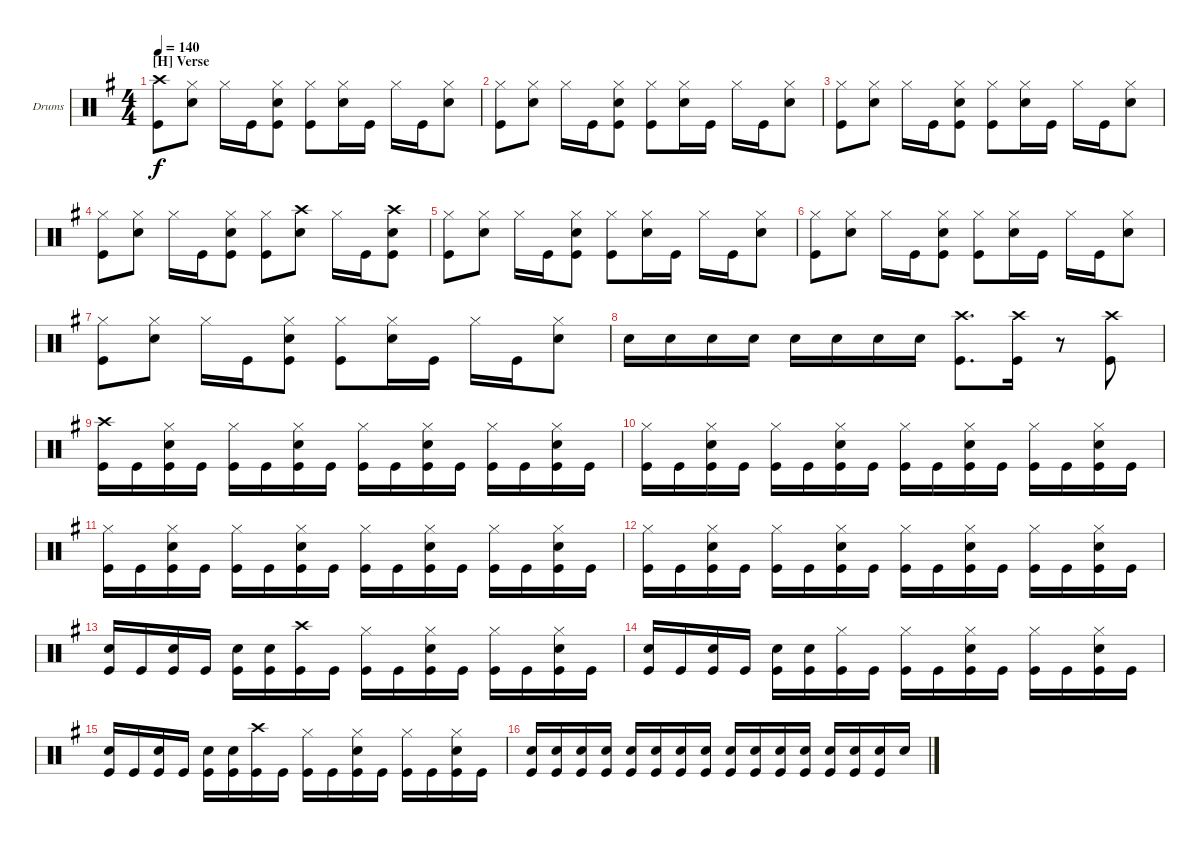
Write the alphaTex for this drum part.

\bracketExtendMode groupsimilarinstruments
\firstSystemTrackNameOrientation horizontal
\otherSystemsTrackNameOrientation horizontal
\track ("Drumkit" "Drums") {instrument percussion}
\staff {score}
\articulation defaults
\ts (4 4)
\section ("H" "Verse")
\tempo 140
\clef neutral
\scale
1.07314
\ks g
("Kick (hit)" "Crash high (hit)").8{dy f} ("Snare (hit) 2" "Hi-Hat (closed)").8 "Hi-Hat (closed)".16 "Kick (hit)".16 ("Kick (hit)" "Snare (hit) 2" "Hi-Hat (closed)").8 ("Kick (hit)" "Hi-Hat (closed)").8 ("Snare (hit) 2" "Hi-Hat (closed)").16 "Kick (hit)".16 "Hi-Hat (closed)".16 "Kick (hit)".16 ("Snare (hit) 2" "Hi-Hat (closed)").8 |
\scale
0.92686 ("Hi-Hat (closed)" "Kick (hit)").8 ("Snare (hit) 2" "Hi-Hat (closed)").8 "Hi-Hat (closed)".16 "Kick (hit)".16 ("Kick (hit)" "Snare (hit) 2" "Hi-Hat (closed)").8 ("Kick (hit)" "Hi-Hat (closed)").8 ("Snare (hit) 2" "Hi-Hat (closed)").16 "Kick (hit)".16 "Hi-Hat (closed)".16 "Kick (hit)".16 ("Snare (hit) 2" "Hi-Hat (closed)").8 |
\scale
1.04288 ("Hi-Hat (closed)" "Kick (hit)").8 ("Snare (hit) 2" "Hi-Hat (closed)").8 "Hi-Hat (closed)".16 "Kick (hit)".16 ("Snare (hit) 2" "Hi-Hat (closed)" "Kick (hit)").8 ("Hi-Hat (closed)" "Kick (hit)").8 ("Snare (hit) 2" "Hi-Hat (closed)").16 "Kick (hit)".16 "Hi-Hat (closed)".16 "Kick (hit)".16 ("Snare (hit) 2" "Hi-Hat (closed)").8 |
\scale
0.957125 ("Hi-Hat (closed)" "Kick (hit)").8 ("Snare (hit) 2" "Hi-Hat (closed)").8 "Hi-Hat (closed)".16 "Kick (hit)".16 ("Kick (hit)" "Snare (hit) 2" "Hi-Hat (closed)").8 ("Hi-Hat (closed)" "Kick (hit)").8 ("Crash high (hit)" "Snare (hit) 2").8 "Hi-Hat (closed)".16 "Kick (hit)".16 ("Kick (hit)" "Crash high (hit)" "Snare (hit) 2").8 |
\scale
1.04288 ("Hi-Hat (closed)" "Kick (hit)").8 ("Snare (hit) 2" "Hi-Hat (closed)").8 "Hi-Hat (closed)".16 "Kick (hit)".16 ("Kick (hit)" "Snare (hit) 2" "Hi-Hat (closed)").8 ("Kick (hit)" "Hi-Hat (closed)").8 ("Snare (hit) 2" "Hi-Hat (closed)").16 "Kick (hit)".16 "Hi-Hat (closed)".16 "Kick (hit)".16 ("Snare (hit) 2" "Hi-Hat (closed)").8 |
\scale
0.957125 ("Hi-Hat (closed)" "Kick (hit)").8 ("Snare (hit) 2" "Hi-Hat (closed)").8 "Hi-Hat (closed)".16 "Kick (hit)".16 ("Kick (hit)" "Snare (hit) 2" "Hi-Hat (closed)").8 ("Kick (hit)" "Hi-Hat (closed)").8 ("Snare (hit) 2" "Hi-Hat (closed)").16 "Kick (hit)".16 "Hi-Hat (closed)".16 "Kick (hit)".16 ("Snare (hit) 2" "Hi-Hat (closed)").8 |
\scale
1.04288 ("Hi-Hat (closed)" "Kick (hit)").8 ("Snare (hit) 2" "Hi-Hat (closed)").8 "Hi-Hat (closed)".16 "Kick (hit)".16 ("Kick (hit)" "Snare (hit) 2" "Hi-Hat (closed)").8 ("Kick (hit)" "Hi-Hat (closed)").8 ("Snare (hit) 2" "Hi-Hat (closed)").16 "Kick (hit)".16 "Hi-Hat (closed)".16 "Kick (hit)".16 ("Snare (hit) 2" "Hi-Hat (closed)").8 |
\scale
0.957125 "Snare (hit) 2".16 "Snare (hit) 2".16 "Snare (hit) 2".16 "Snare (hit) 2".16 "Snare (hit) 2".16 "Snare (hit) 2".16 "Snare (hit) 2".16 "Snare (hit) 2".16 ("Crash high (hit)" "Kick (hit)").8{d} ("Crash high (hit)" "Kick (hit)").16 r.8 ("Crash high (hit)" "Kick (hit)").8 |
\scale
1.04288 ("Crash high (hit)" "Kick (hit)").16 "Kick (hit)".16 ("Snare (hit) 2" "Hi-Hat (closed)" "Kick (hit)").16 "Kick (hit)".16 ("Hi-Hat (closed)" "Kick (hit)").16 "Kick (hit)".16 ("Snare (hit) 2" "Hi-Hat (closed)" "Kick (hit)").16 "Kick (hit)".16 ("Hi-Hat (closed)" "Kick (hit)").16 "Kick (hit)".16 ("Snare (hit) 2" "Hi-Hat (closed)" "Kick (hit)").16 "Kick (hit)".16 ("Hi-Hat (closed)" "Kick (hit)").16 "Kick (hit)".16 ("Snare (hit) 2" "Hi-Hat (closed)" "Kick (hit)").16 "Kick (hit)".16 |
\scale
0.957125 ("Hi-Hat (closed)" "Kick (hit)").16 "Kick (hit)".16 ("Snare (hit) 2" "Hi-Hat (closed)" "Kick (hit)").16 "Kick (hit)".16 ("Hi-Hat (closed)" "Kick (hit)").16 "Kick (hit)".16 ("Snare (hit) 2" "Hi-Hat (closed)" "Kick (hit)").16 "Kick (hit)".16 ("Hi-Hat (closed)" "Kick (hit)").16 "Kick (hit)".16 ("Snare (hit) 2" "Hi-Hat (closed)" "Kick (hit)").16 "Kick (hit)".16 ("Hi-Hat (closed)" "Kick (hit)").16 "Kick (hit)".16 ("Snare (hit) 2" "Hi-Hat (closed)" "Kick (hit)").16 "Kick (hit)".16 |
\scale
1.04288 ("Hi-Hat (closed)" "Kick (hit)").16 "Kick (hit)".16 ("Snare (hit) 2" "Hi-Hat (closed)" "Kick (hit)").16 "Kick (hit)".16 ("Hi-Hat (closed)" "Kick (hit)").16 "Kick (hit)".16 ("Snare (hit) 2" "Hi-Hat (closed)" "Kick (hit)").16 "Kick (hit)".16 ("Hi-Hat (closed)" "Kick (hit)").16 "Kick (hit)".16 ("Snare (hit) 2" "Hi-Hat (closed)" "Kick (hit)").16 "Kick (hit)".16 ("Hi-Hat (closed)" "Kick (hit)").16 "Kick (hit)".16 ("Snare (hit) 2" "Hi-Hat (closed)" "Kick (hit)").16 "Kick (hit)".16 |
\scale
0.957125 ("Hi-Hat (closed)" "Kick (hit)").16 "Kick (hit)".16 ("Snare (hit) 2" "Hi-Hat (closed)" "Kick (hit)").16 "Kick (hit)".16 ("Hi-Hat (closed)" "Kick (hit)").16 "Kick (hit)".16 ("Snare (hit) 2" "Hi-Hat (closed)" "Kick (hit)").16 "Kick (hit)".16 ("Hi-Hat (closed)" "Kick (hit)").16 "Kick (hit)".16 ("Snare (hit) 2" "Hi-Hat (closed)" "Kick (hit)").16 "Kick (hit)".16 ("Hi-Hat (closed)" "Kick (hit)").16 "Kick (hit)".16 ("Snare (hit) 2" "Hi-Hat (closed)" "Kick (hit)").16 "Kick (hit)".16 |
\scale
1.04288 ("Snare (hit) 2" "Kick (hit)").16 "Kick (hit)".16 ("Snare (hit) 2" "Kick (hit)").16 "Kick (hit)".16 ("Snare (hit) 2" "Kick (hit)").16 ("Snare (hit) 2" "Kick (hit)").16 ("Crash high (hit)" "Kick (hit)").16 "Kick (hit)".16 ("Hi-Hat (closed)" "Kick (hit)").16 "Kick (hit)".16 ("Snare (hit) 2" "Hi-Hat (closed)" "Kick (hit)").16 "Kick (hit)".16 ("Hi-Hat (closed)" "Kick (hit)").16 "Kick (hit)".16 ("Snare (hit) 2" "Hi-Hat (closed)" "Kick (hit)").16 "Kick (hit)".16 |
\scale
0.957125 ("Snare (hit) 2" "Kick (hit)").16 "Kick (hit)".16 ("Snare (hit) 2" "Kick (hit)").16 "Kick (hit)".16 ("Snare (hit) 2" "Kick (hit)").16 ("Snare (hit) 2" "Kick (hit)").16 ("Hi-Hat (closed)" "Kick (hit)").16 "Kick (hit)".16 ("Hi-Hat (closed)" "Kick (hit)").16 "Kick (hit)".16 ("Snare (hit) 2" "Hi-Hat (closed)" "Kick (hit)").16 "Kick (hit)".16 ("Hi-Hat (closed)" "Kick (hit)").16 "Kick (hit)".16 ("Snare (hit) 2" "Hi-Hat (closed)" "Kick (hit)").16 "Kick (hit)".16 |
\scale
1.04288 ("Snare (hit) 2" "Kick (hit)").16 "Kick (hit)".16 ("Snare (hit) 2" "Kick (hit)").16 "Kick (hit)".16 ("Snare (hit) 2" "Kick (hit)").16 ("Snare (hit) 2" "Kick (hit)").16 ("Crash high (hit)" "Kick (hit)").16 "Kick (hit)".16 ("Hi-Hat (closed)" "Kick (hit)").16 "Kick (hit)".16 ("Snare (hit) 2" "Hi-Hat (closed)" "Kick (hit)").16 "Kick (hit)".16 ("Hi-Hat (closed)" "Kick (hit)").16 "Kick (hit)".16 ("Snare (hit) 2" "Hi-Hat (closed)" "Kick (hit)").16 "Kick (hit)".16 |
\scale
0.957125 ("Snare (hit) 2" "Kick (hit)").16 ("Snare (hit) 2" "Kick (hit)").16 ("Snare (hit) 2" "Kick (hit)").16 ("Snare (hit) 2" "Kick (hit)").16 ("Snare (hit) 2" "Kick (hit)").16 ("Snare (hit) 2" "Kick (hit)").16 ("Snare (hit) 2" "Kick (hit)").16 ("Snare (hit) 2" "Kick (hit)").16 ("Snare (hit) 2" "Kick (hit)").16 ("Snare (hit) 2" "Kick (hit)").16 ("Snare (hit) 2" "Kick (hit)").16 ("Snare (hit) 2" "Kick (hit)").16 ("Snare (hit) 2" "Kick (hit)").16 ("Snare (hit) 2" "Kick (hit)").16 ("Snare (hit) 2" "Kick (hit)").16 "Snare (hit) 2".16
